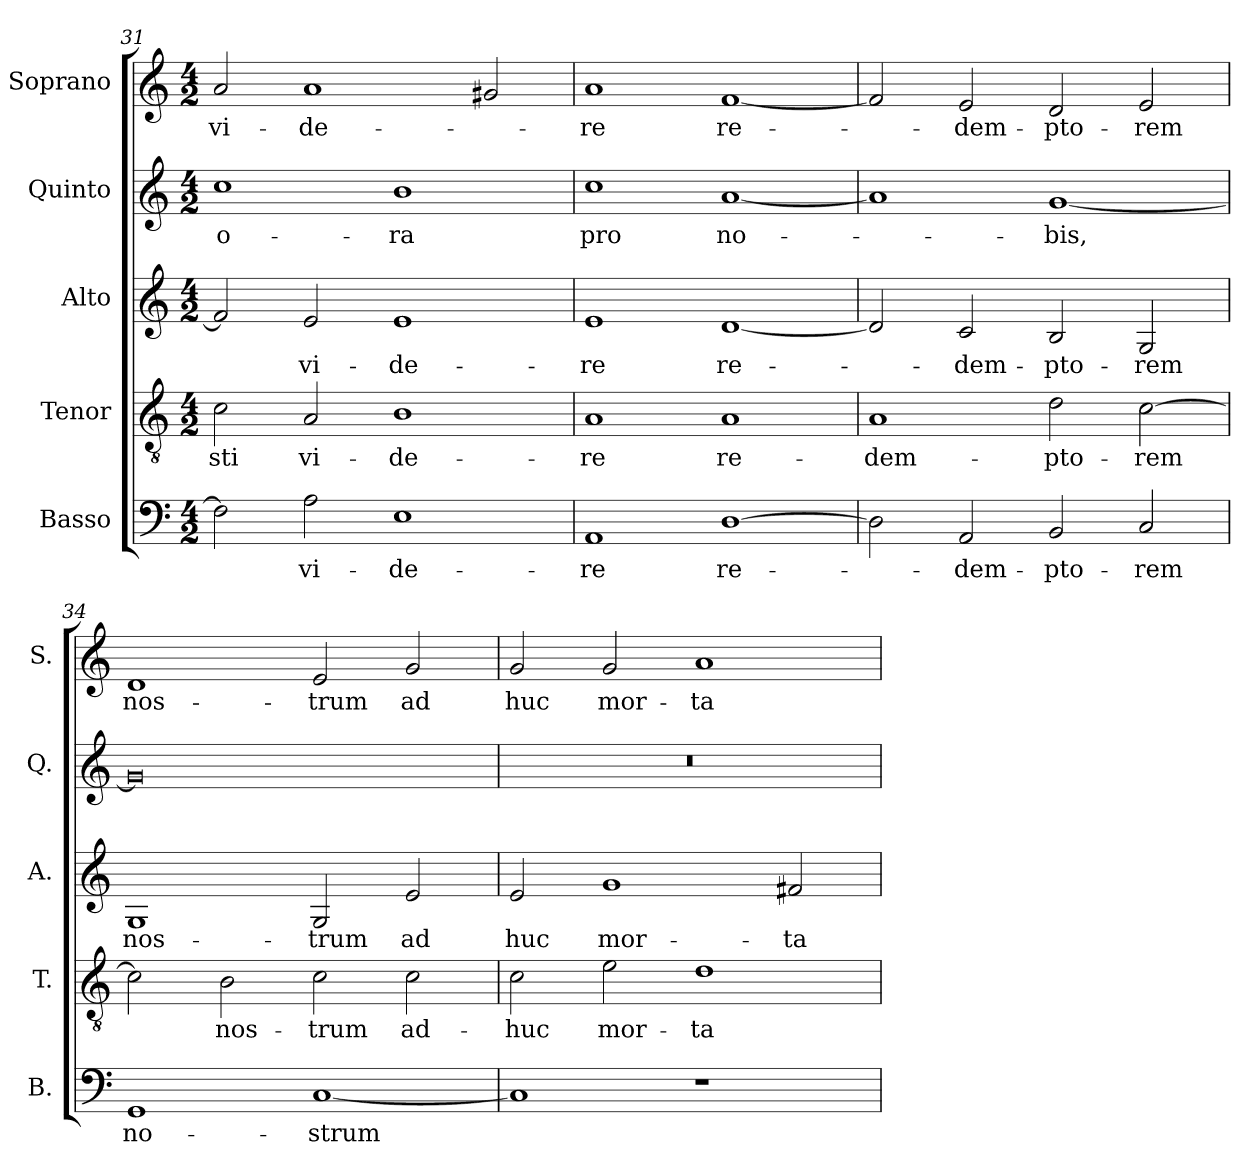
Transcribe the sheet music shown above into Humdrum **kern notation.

**kern	**text	**kern	**text	**kern	**text	**kern	**text	**kern	**text
*part5	*part5	*part4	*part4	*part3	*part3	*part2	*part2	*part1	*part1
*staff5	*staff5	*staff4	*staff4	*staff3	*staff3	*staff2	*staff2	*staff1	*staff1
*I"Basso	*	*I"Tenor	*	*I"Alto	*	*I"Quinto	*	*I"Soprano	*
*I'B.	*	*I'T.	*	*I'A.	*	*I'Q.	*	*I'S.	*
*clefF4	*	*clefGv2	*	*clefG2	*	*clefG2	*	*clefG2	*
*	*	*ITrd7c12	*	*	*	*	*	*	*
*k[]	*	*k[]	*	*k[]	*	*k[]	*	*k[]	*
*C:	*	*C:	*	*C:	*	*C:	*	*C:	*
*M4/2	*	*M4/2	*	*M4/2	*	*M4/2	*	*M4/2	*
=31	=31	=31	=31	=31	=31	=31	=31	=31	=31
!	!	!	!LO:LY:b:color=#000000	!	!	!	!	!	!
!	!	!	!	!	!	!	!LO:LY:b:color=#000000	!	!
!	!	!	!	!	!	!	!	!	!LO:LY:b:color=#000000
2Fi\]	.	2Ci\	-sti	2fi/]	.	1cci	o-	2ai/	vi-
!	!LO:LY:b:color=#000000	!	!	!	!	!	!	!	!
!	!	!	!LO:LY:b:color=#000000	!	!	!	!	!	!
!	!	!	!	!	!LO:LY:b:color=#000000	!	!	!	!
!	!	!	!	!	!	!	!	!	!LO:LY:b:color=#000000
2Ai\	vi-	2AAi/	vi-	2ei/	vi-	.	.	1ai	-de-
!	!LO:LY:b:color=#000000	!	!	!	!	!	!	!	!
!	!	!	!LO:LY:b:color=#000000	!	!	!	!	!	!
!	!	!	!	!	!LO:LY:b:color=#000000	!	!	!	!
!	!	!	!	!	!	!	!LO:LY:b:color=#000000	!	!
1Ei	-de-	1BBi	-de-	1ei	-de-	1bi	-ra	.	.
.	.	.	.	.	.	.	.	2g#Xi/	.
=32	=32	=32	=32	=32	=32	=32	=32	=32	=32
!	!LO:LY:b:color=#000000	!	!	!	!	!	!	!	!
!	!	!	!LO:LY:b:color=#000000	!	!	!	!	!	!
!	!	!	!	!	!LO:LY:b:color=#000000	!	!	!	!
!	!	!	!	!	!	!	!LO:LY:b:color=#000000	!	!
!	!	!	!	!	!	!	!	!	!LO:LY:b:color=#000000
1AAi	-re	1AAi	-re	1ei	-re	1cci	pro	1ai	-re
!	!LO:LY:b:color=#000000	!	!	!	!	!	!	!	!
!	!	!	!LO:LY:b:color=#000000	!	!	!	!	!	!
!	!	!	!	!	!LO:LY:b:color=#000000	!	!	!	!
!	!	!	!	!	!	!	!LO:LY:b:color=#000000	!	!
!	!	!	!	!	!	!	!	!	!LO:LY:b:color=#000000
[1Di	re-	1AAi	re-	[1di	re-	[1ai	no-	[1fi	re-
=33	=33	=33	=33	=33	=33	=33	=33	=33	=33
!	!	!	!LO:LY:b:color=#000000	!	!	!	!	!	!
2Di\]	.	1AAi	-dem-	2di/]	.	1ai]	.	2fi/]	.
!	!LO:LY:b:color=#000000	!	!	!	!	!	!	!	!
!	!	!	!	!	!LO:LY:b:color=#000000	!	!	!	!
!	!	!	!	!	!	!	!	!	!LO:LY:b:color=#000000
2AAi/	-dem-	.	.	2ci/	-dem-	.	.	2ei/	-dem-
!	!LO:LY:b:color=#000000	!	!	!	!	!	!	!	!
!	!	!	!LO:LY:b:color=#000000	!	!	!	!	!	!
!	!	!	!	!	!LO:LY:b:color=#000000	!	!	!	!
!	!	!	!	!	!	!	!LO:LY:b:color=#000000	!	!
!	!	!	!	!	!	!	!	!	!LO:LY:b:color=#000000
2BBi/	-pto-	2Di\	-pto-	2Bi/	-pto-	[1gi	-bis,	2di/	-pto-
!	!LO:LY:b:color=#000000	!	!	!	!	!	!	!	!
!	!	!	!LO:LY:b:color=#000000	!	!	!	!	!	!
!	!	!	!	!	!LO:LY:b:color=#000000	!	!	!	!
!	!	!	!	!	!	!	!	!	!LO:LY:b:color=#000000
2Ci/	-rem	[2Ci\	-rem	2Gi/	-rem	.	.	2ei/	-rem
=34	=34	=34	=34	=34	=34	=34	=34	=34	=34
!	!LO:LY:b:color=#000000	!	!	!	!	!	!	!	!
!	!	!	!	!	!LO:LY:b:color=#000000	!	!	!	!
!	!	!	!	!	!	!	!	!	!LO:LY:b:color=#000000
1GGi	no-	2Ci\]	.	1Gi	nos-	0gi]	.	1di	nos-
!	!	!	!LO:LY:b:color=#000000	!	!	!	!	!	!
.	.	2BBi\	nos-	.	.	.	.	.	.
!	!LO:LY:b:color=#000000	!	!	!	!	!	!	!	!
!	!	!	!LO:LY:b:color=#000000	!	!	!	!	!	!
!	!	!	!	!	!LO:LY:b:color=#000000	!	!	!	!
!	!	!	!	!	!	!	!	!	!LO:LY:b:color=#000000
[1Ci	-strum	2Ci\	-trum	2Gi/	-trum	.	.	2ei/	-trum
!	!	!	!LO:LY:b:color=#000000	!	!	!	!	!	!
!	!	!	!	!	!LO:LY:b:color=#000000	!	!	!	!
!	!	!	!	!	!	!	!	!	!LO:LY:b:color=#000000
.	.	2Ci\	ad-	2ei/	ad	.	.	2gi/	ad
!!LO:PB:g=z
=35	=35	=35	=35	=35	=35	=35	=35	=35	=35
!	!	!	!LO:LY:b:color=#000000	!	!	!	!	!	!
!	!	!	!	!	!LO:LY:b:color=#000000	!LO:N:vis=1	!	!	!
!	!	!	!	!	!	!	!	!	!LO:LY:b:color=#000000
1Ci]	.	2Ci\	-huc	2ei/	huc	0r	.	2gi/	huc
!	!	!	!LO:LY:b:color=#000000	!	!	!	!	!	!
!	!	!	!	!	!LO:LY:b:color=#000000	!	!	!	!
!	!	!	!	!	!	!	!	!	!LO:LY:b:color=#000000
.	.	2Ei\	mor-	1gi	mor-	.	.	2gi/	mor-
!	!	!	!LO:LY:b:color=#000000	!	!	!	!	!	!
!	!	!	!	!	!	!	!	!	!LO:LY:b:color=#000000
1r	.	1Di	-ta-	.	.	.	.	1ai	-ta-
!	!	!	!	!	!LO:LY:b:color=#000000	!	!	!	!
.	.	.	.	2f#Xi/	-ta-	.	.	.	.
=	=	=	=	=	=	=	=	=	=
*-	*-	*-	*-	*-	*-	*-	*-	*-	*-
